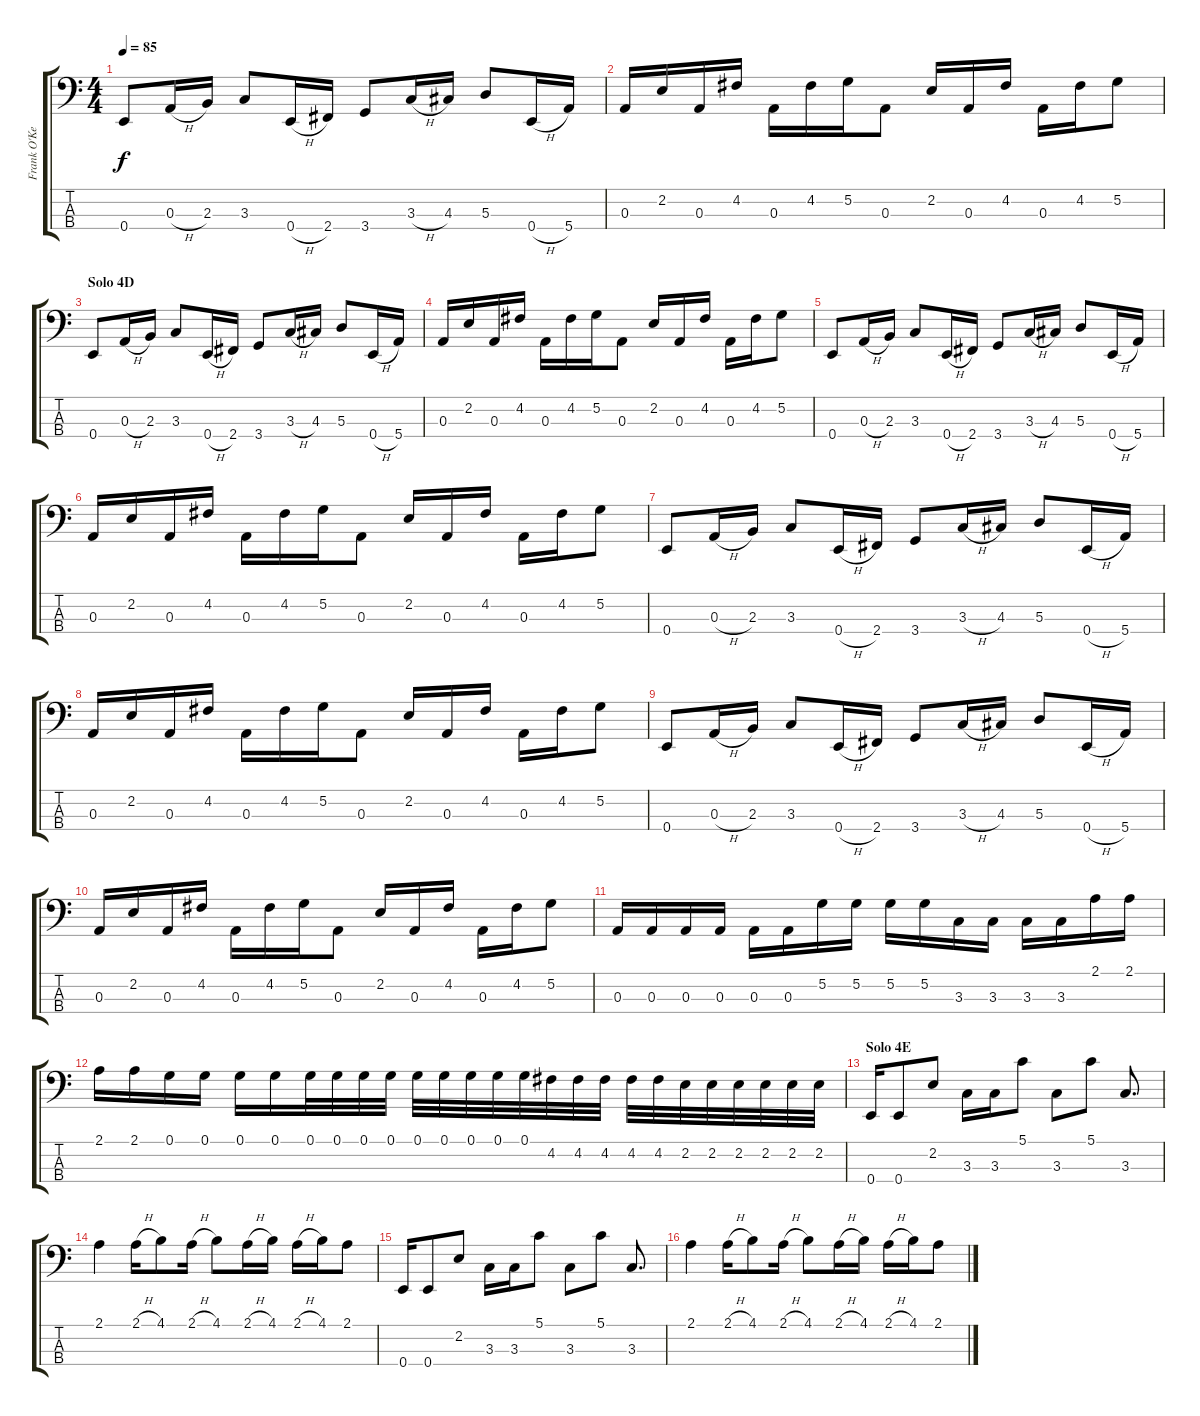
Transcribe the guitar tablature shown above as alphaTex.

\track ("Frank O'Keefe - Bass" "Frank O'Ke") {instrument electricbassfinger}
\staff {score tabs}
\tuning (G2 D2 A1 E1) {hide}
\ts (4 4)
\tempo 85
\clef f4
\ks c
0.4.8{dy f} 0.3{h}.16 2.3.16 3.3.8 0.4{h}.16 2.4.16 3.4.8 3.3{h}.16 4.3.16 5.3.8 0.4{h}.16 5.4.16 |
0.3.16 2.2.16 0.3.16 4.2.16 0.3.16 4.2.16 5.2.16 0.3.8 2.2.16 0.3.16 4.2.16 0.3.16 4.2.16 5.2.8 |
\section ("" "Solo 4D")
0.4.8 0.3{h}.16 2.3.16 3.3.8 0.4{h}.16 2.4.16 3.4.8 3.3{h}.16 4.3.16 5.3.8 0.4{h}.16 5.4.16 |
0.3.16 2.2.16 0.3.16 4.2.16 0.3.16 4.2.16 5.2.16 0.3.8 2.2.16 0.3.16 4.2.16 0.3.16 4.2.16 5.2.8 |
0.4.8 0.3{h}.16 2.3.16 3.3.8 0.4{h}.16 2.4.16 3.4.8 3.3{h}.16 4.3.16 5.3.8 0.4{h}.16 5.4.16 |
0.3.16 2.2.16 0.3.16 4.2.16 0.3.16 4.2.16 5.2.16 0.3.8 2.2.16 0.3.16 4.2.16 0.3.16 4.2.16 5.2.8 |
0.4.8 0.3{h}.16 2.3.16 3.3.8 0.4{h}.16 2.4.16 3.4.8 3.3{h}.16 4.3.16 5.3.8 0.4{h}.16 5.4.16 |
0.3.16 2.2.16 0.3.16 4.2.16 0.3.16 4.2.16 5.2.16 0.3.8 2.2.16 0.3.16 4.2.16 0.3.16 4.2.16 5.2.8 |
0.4.8 0.3{h}.16 2.3.16 3.3.8 0.4{h}.16 2.4.16 3.4.8 3.3{h}.16 4.3.16 5.3.8 0.4{h}.16 5.4.16 |
0.3.16 2.2.16 0.3.16 4.2.16 0.3.16 4.2.16 5.2.16 0.3.8 2.2.16 0.3.16 4.2.16 0.3.16 4.2.16 5.2.8 |
0.3.16 0.3.16 0.3.16 0.3.16 0.3.16 0.3.16 5.2.16 5.2.16 5.2.16 5.2.16 3.3.16 3.3.16 3.3.16 3.3.16 2.1.16 2.1.16 |
2.1.16 2.1.16 0.1.16 0.1.16 0.1.16 0.1.16 0.1.32 0.1.32 0.1.32 0.1.32 0.1.32 0.1.32 0.1.32 0.1.32 0.1.32 4.2.32 4.2.32 4.2.32 4.2.32 4.2.32 2.2.32 2.2.32 2.2.32 2.2.32 2.2.32 2.2.32 |
\section ("" "Solo 4E")
0.4.16 0.4.8 2.2.8 3.3.16 3.3.16 5.1.8 3.3.8 5.1.8 3.3.8{d} |
2.1.4 2.1{h}.16 4.1.8 2.1{h}.16 4.1.8 2.1{h}.16 4.1.16 2.1{h}.16 4.1.16 2.1.8 |
0.4.16 0.4.8 2.2.8 3.3.16 3.3.16 5.1.8 3.3.8 5.1.8 3.3.8{d} |
2.1.4 2.1{h}.16 4.1.8 2.1{h}.16 4.1.8 2.1{h}.16 4.1.16 2.1{h}.16 4.1.16 2.1.8
